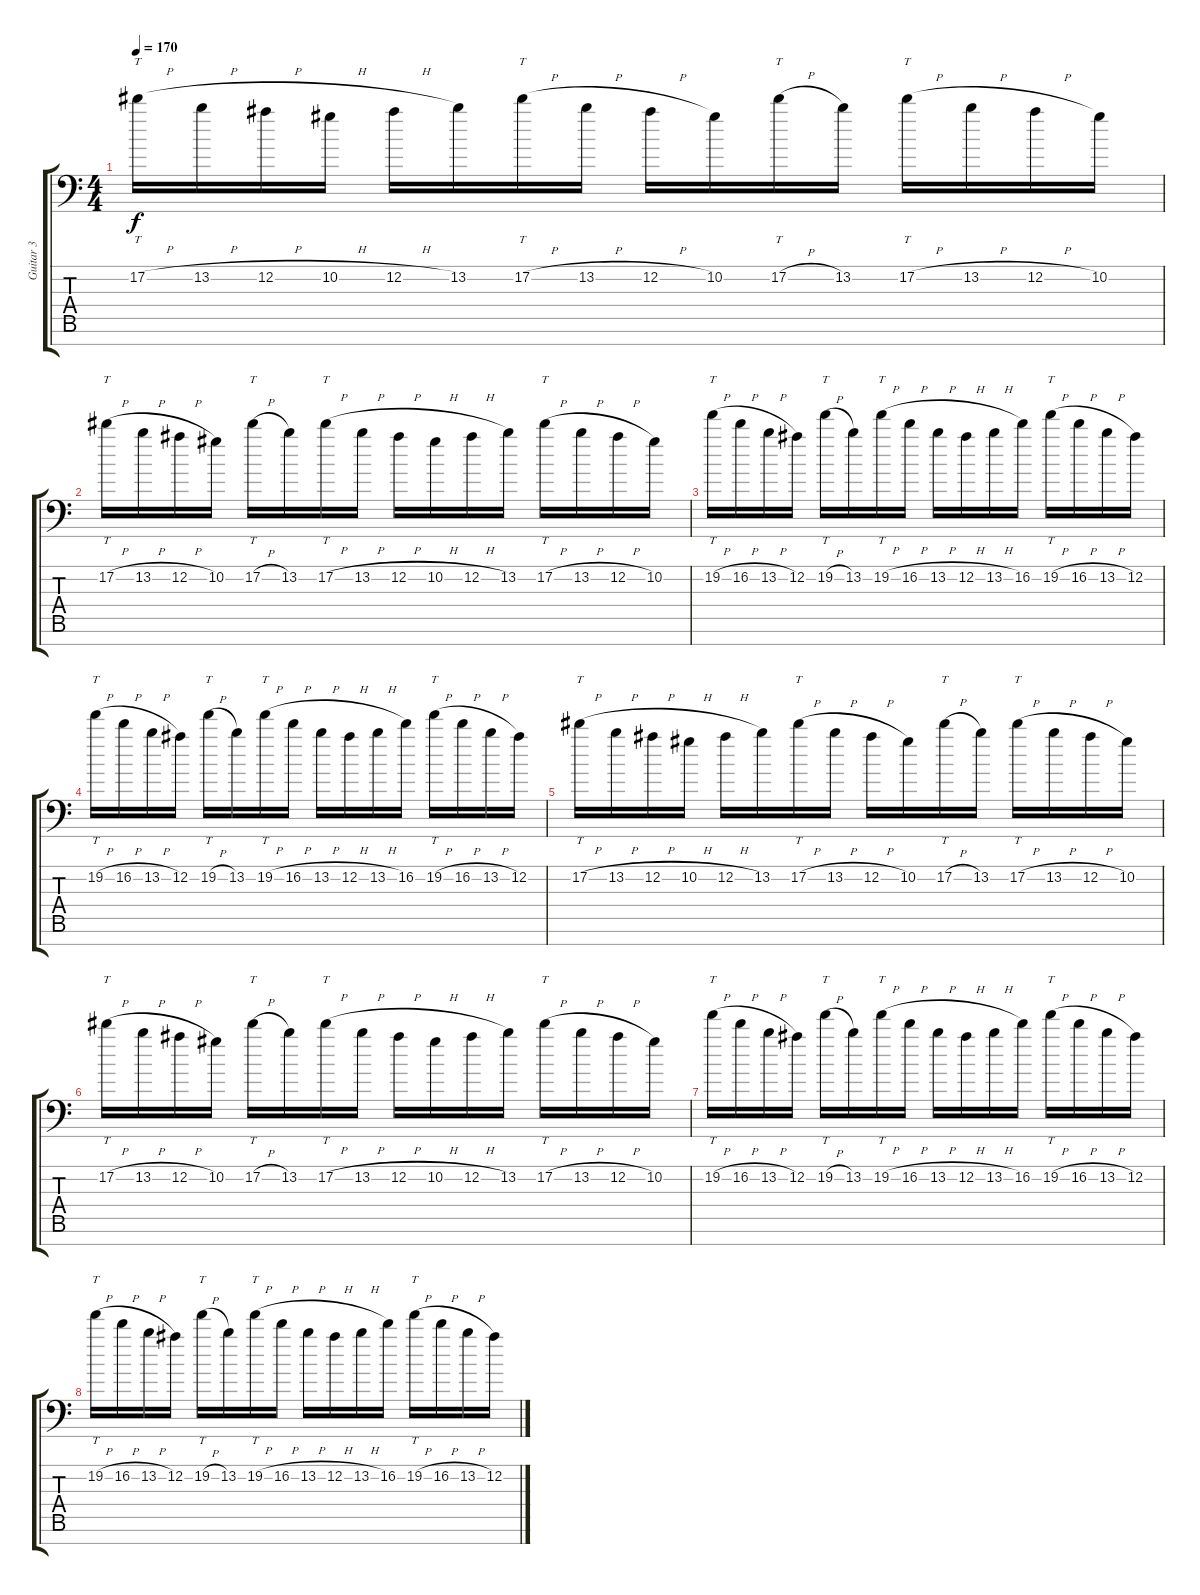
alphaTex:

\track ("Guitar 3" "Guitar 3") {instrument distortionguitar}
\staff {score tabs}
\tuning (Eb4 Bb3 Gb3 Db3 Ab2 Eb2 Ab1) {hide}
\ts (4 4)
\tempo 170
\clef f4
\ks c
17.2{h}.16{tt dy f} 13.2{h}.16 12.2{h}.16 10.2{h}.16 12.2{h}.16 13.2.16 17.2{h}.16{tt} 13.2{h}.16 12.2{h}.16 10.2.16 17.2{h}.16{tt} 13.2.16 17.2{h}.16{tt} 13.2{h}.16 12.2{h}.16 10.2.16 |
17.2{h}.16{tt} 13.2{h}.16 12.2{h}.16 10.2.16 17.2{h}.16{tt} 13.2.16 17.2{h}.16{tt} 13.2{h}.16 12.2{h}.16 10.2{h}.16 12.2{h}.16 13.2.16 17.2{h}.16{tt} 13.2{h}.16 12.2{h}.16 10.2.16 |
19.2{h}.16{tt} 16.2{h}.16 13.2{h}.16 12.2.16 19.2{h}.16{tt} 13.2.16 19.2{h}.16{tt} 16.2{h}.16 13.2{h}.16 12.2{h}.16 13.2{h}.16 16.2.16 19.2{h}.16{tt} 16.2{h}.16 13.2{h}.16 12.2.16 |
19.2{h}.16{tt} 16.2{h}.16 13.2{h}.16 12.2.16 19.2{h}.16{tt} 13.2.16 19.2{h}.16{tt} 16.2{h}.16 13.2{h}.16 12.2{h}.16 13.2{h}.16 16.2.16 19.2{h}.16{tt} 16.2{h}.16 13.2{h}.16 12.2.16 |
17.2{h}.16{tt} 13.2{h}.16 12.2{h}.16 10.2{h}.16 12.2{h}.16 13.2.16 17.2{h}.16{tt} 13.2{h}.16 12.2{h}.16 10.2.16 17.2{h}.16{tt} 13.2.16 17.2{h}.16{tt} 13.2{h}.16 12.2{h}.16 10.2.16 |
17.2{h}.16{tt} 13.2{h}.16 12.2{h}.16 10.2.16 17.2{h}.16{tt} 13.2.16 17.2{h}.16{tt} 13.2{h}.16 12.2{h}.16 10.2{h}.16 12.2{h}.16 13.2.16 17.2{h}.16{tt} 13.2{h}.16 12.2{h}.16 10.2.16 |
19.2{h}.16{tt} 16.2{h}.16 13.2{h}.16 12.2.16 19.2{h}.16{tt} 13.2.16 19.2{h}.16{tt} 16.2{h}.16 13.2{h}.16 12.2{h}.16 13.2{h}.16 16.2.16 19.2{h}.16{tt} 16.2{h}.16 13.2{h}.16 12.2.16 |
19.2{h}.16{tt} 16.2{h}.16 13.2{h}.16 12.2.16 19.2{h}.16{tt} 13.2.16 19.2{h}.16{tt} 16.2{h}.16 13.2{h}.16 12.2{h}.16 13.2{h}.16 16.2.16 19.2{h}.16{tt} 16.2{h}.16 13.2{h}.16 12.2.16
